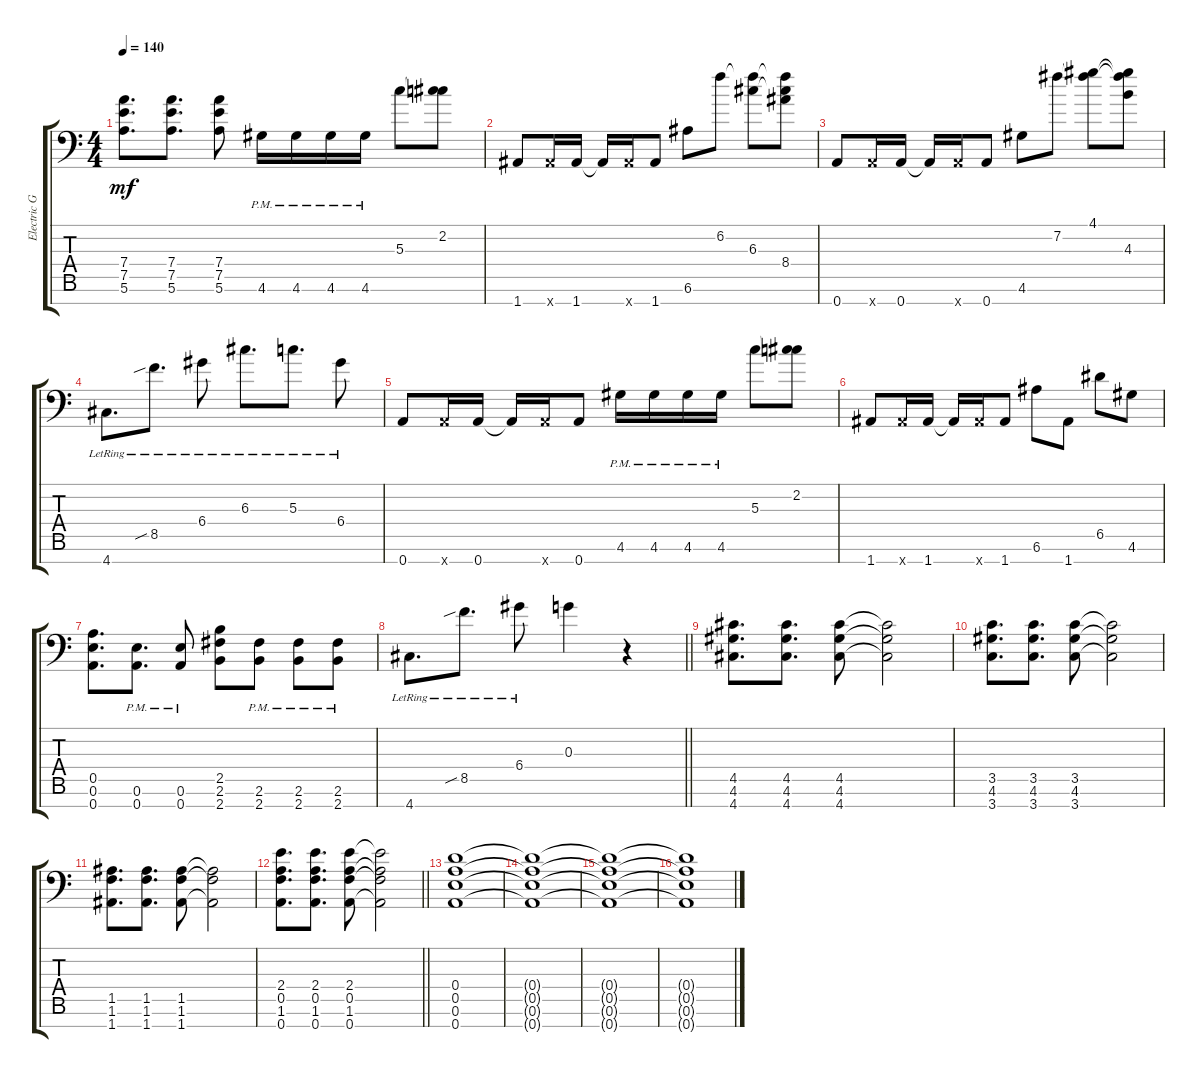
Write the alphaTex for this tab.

\track ("Electric Guitar" "Electric G") {instrument distortionguitar}
\staff {score tabs}
\tuning (E4 B3 G3 D3 A2 E2 A1) {hide}
\ts (4 4)
\tempo 140
\clef f4
\ks c
(7.4 7.5 5.6).8{d dy mf} (7.4 7.5 5.6).8{d} (7.4 7.5 5.6).8 4.6{pm}.16 4.6{pm}.16 4.6{pm}.16 4.6{pm}.16 5.3.8 (2.2 5.3{t}).8 |
1.7.8 1.7{x}.16 1.7.16 1.7{t}.16 1.7{x}.16 1.7.8 6.6.8 6.2.8 (6.2{t} 6.3).8 (6.2{t} 6.3{t} 8.4).8 |
0.7.8 0.7{x}.16 0.7.16 0.7{t}.16 0.7{x}.16 0.7.8 4.6.8 7.2.8 (4.1 7.2{t}).8 (4.1{t} 7.2{t} 4.3).8 |
4.7{lr}.8{d} 8.5{sib lr}.8{d} 6.4{lr}.8 6.3{lr}.8{d} 5.3{lr}.8{d} 6.4{lr}.8 |
0.7.8 0.7{x}.16 0.7.16 0.7{t}.16 0.7{x}.16 0.7.8 4.6{pm}.16 4.6{pm}.16 4.6{pm}.16 4.6{pm}.16 5.3.8 (2.2 5.3{t}).8 |
1.7.8 1.7{x}.16 1.7.16 1.7{t}.16 1.7{x}.16 1.7.8 6.6.8 1.7.8 6.5.8 4.6.8 |
(0.5 0.6 0.7).8{d} (0.6{pm} 0.7{pm}).8{d} (0.6{pm} 0.7{pm}).8 (2.5 2.6 2.7).8 (2.6{pm} 2.7{pm}).8 (2.6{pm} 2.7{pm}).8 (2.6{pm} 2.7{pm}).8 |
\barLineRight lightlight
4.7{lr}.8{d} 8.5{sib lr}.8{d} 6.4{lr}.8 0.3.4 r.4 |
(4.5 4.6 4.7).8{d} (4.5 4.6 4.7).8{d} (4.5 4.6 4.7).8 (4.5{t} 4.6{t} 4.7{t}).2 |
(3.5 4.6 3.7).8{d} (3.5 4.6 3.7).8{d} (3.5 4.6 3.7).8 (3.5{t} 4.6{t} 3.7{t}).2 |
(1.5 1.6 1.7).8{d} (1.5 1.6 1.7).8{d} (1.5 1.6 1.7).8 (1.5{t} 1.6{t} 1.7{t}).2 |
\barLineRight lightlight
(2.4 0.5 1.6 0.7).8{d} (2.4 0.5 1.6 0.7).8{d} (2.4 0.5 1.6 0.7).8 (2.4{t} 0.5{t} 1.6{t} 0.7{t}).2 |
(0.4 0.5 0.6 0.7).1 |
(0.4{t} 0.5{t} 0.6{t} 0.7{t}).1 |
(0.4{t} 0.5{t} 0.6{t} 0.7{t}).1 |
(0.4{t} 0.5{t} 0.6{t} 0.7{t}).1
